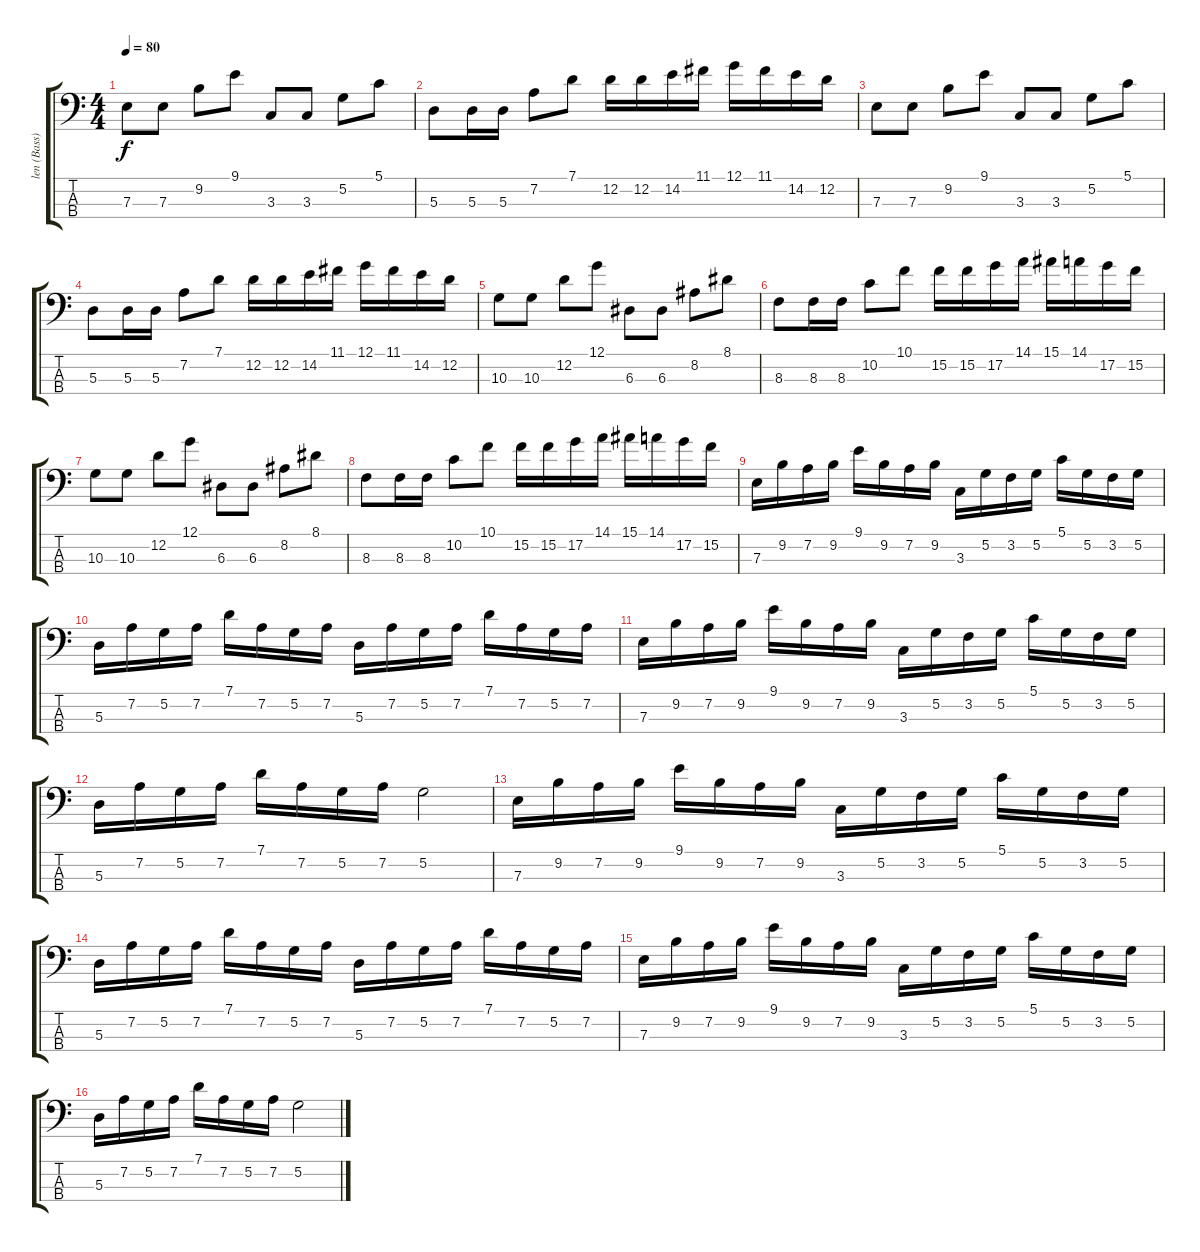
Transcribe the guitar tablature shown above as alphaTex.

\track ("len (Bass)" "len (Bass)") {instrument electricbasspick}
\staff {score tabs}
\tuning (G2 D2 A1 E1) {hide}
\ts (4 4)
\tempo 80
\clef f4
\ks c
7.3.8{dy f} 7.3.8 9.2.8 9.1.8 3.3.8 3.3.8 5.2.8 5.1.8 |
5.3.8 5.3.16 5.3.16 7.2.8 7.1.8 12.2.16 12.2.16 14.2.16 11.1.16 12.1.16 11.1.16 14.2.16 12.2.16 |
7.3.8 7.3.8 9.2.8 9.1.8 3.3.8 3.3.8 5.2.8 5.1.8 |
5.3.8 5.3.16 5.3.16 7.2.8 7.1.8 12.2.16 12.2.16 14.2.16 11.1.16 12.1.16 11.1.16 14.2.16 12.2.16 |
10.3.8 10.3.8 12.2.8 12.1.8 6.3.8 6.3.8 8.2.8 8.1.8 |
8.3.8 8.3.16 8.3.16 10.2.8 10.1.8 15.2.16 15.2.16 17.2.16 14.1.16 15.1.16 14.1.16 17.2.16 15.2.16 |
10.3.8 10.3.8 12.2.8 12.1.8 6.3.8 6.3.8 8.2.8 8.1.8 |
8.3.8 8.3.16 8.3.16 10.2.8 10.1.8 15.2.16 15.2.16 17.2.16 14.1.16 15.1.16 14.1.16 17.2.16 15.2.16 |
7.3.16 9.2.16 7.2.16 9.2.16 9.1.16 9.2.16 7.2.16 9.2.16 3.3.16 5.2.16 3.2.16 5.2.16 5.1.16 5.2.16 3.2.16 5.2.16 |
5.3.16 7.2.16 5.2.16 7.2.16 7.1.16 7.2.16 5.2.16 7.2.16 5.3.16 7.2.16 5.2.16 7.2.16 7.1.16 7.2.16 5.2.16 7.2.16 |
7.3.16 9.2.16 7.2.16 9.2.16 9.1.16 9.2.16 7.2.16 9.2.16 3.3.16 5.2.16 3.2.16 5.2.16 5.1.16 5.2.16 3.2.16 5.2.16 |
5.3.16 7.2.16 5.2.16 7.2.16 7.1.16 7.2.16 5.2.16 7.2.16 5.2.2 |
7.3.16 9.2.16 7.2.16 9.2.16 9.1.16 9.2.16 7.2.16 9.2.16 3.3.16 5.2.16 3.2.16 5.2.16 5.1.16 5.2.16 3.2.16 5.2.16 |
5.3.16 7.2.16 5.2.16 7.2.16 7.1.16 7.2.16 5.2.16 7.2.16 5.3.16 7.2.16 5.2.16 7.2.16 7.1.16 7.2.16 5.2.16 7.2.16 |
7.3.16 9.2.16 7.2.16 9.2.16 9.1.16 9.2.16 7.2.16 9.2.16 3.3.16 5.2.16 3.2.16 5.2.16 5.1.16 5.2.16 3.2.16 5.2.16 |
5.3.16 7.2.16 5.2.16 7.2.16 7.1.16 7.2.16 5.2.16 7.2.16 5.2.2
